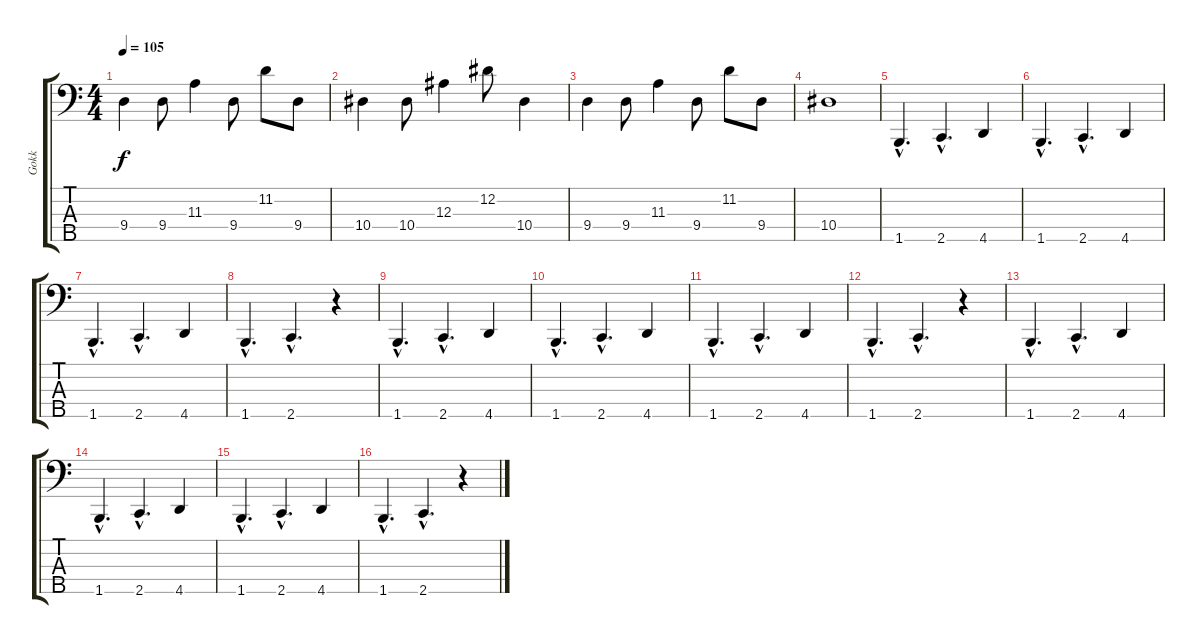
\track ("Gokk" "Gokk") {instrument electricbassfinger}
\staff {score tabs}
\tuning (Ab2 Eb2 Bb1 F1 Bb0) {hide}
\ts (4 4)
\tempo 105
\clef f4
\ks c
9.4.4{dy f} 9.4.8 11.3.4 9.4.8 11.2.8 9.4.8 |
10.4.4 10.4.8 12.3.4 12.2.8 10.4.4 |
9.4.4 9.4.8 11.3.4 9.4.8 11.2.8 9.4.8 |
10.4.1 |
1.5{hac}.4{d} 2.5{hac}.4{d} 4.5.4 |
1.5{hac}.4{d} 2.5{hac}.4{d} 4.5.4 |
1.5{hac}.4{d} 2.5{hac}.4{d} 4.5.4 |
1.5{hac}.4{d} 2.5{hac}.4{d} r.4 |
1.5{hac}.4{d} 2.5{hac}.4{d} 4.5.4 |
1.5{hac}.4{d} 2.5{hac}.4{d} 4.5.4 |
1.5{hac}.4{d} 2.5{hac}.4{d} 4.5.4 |
1.5{hac}.4{d} 2.5{hac}.4{d} r.4 |
1.5{hac}.4{d} 2.5{hac}.4{d} 4.5.4 |
1.5{hac}.4{d} 2.5{hac}.4{d} 4.5.4 |
1.5{hac}.4{d} 2.5{hac}.4{d} 4.5.4 |
1.5{hac}.4{d} 2.5{hac}.4{d} r.4
